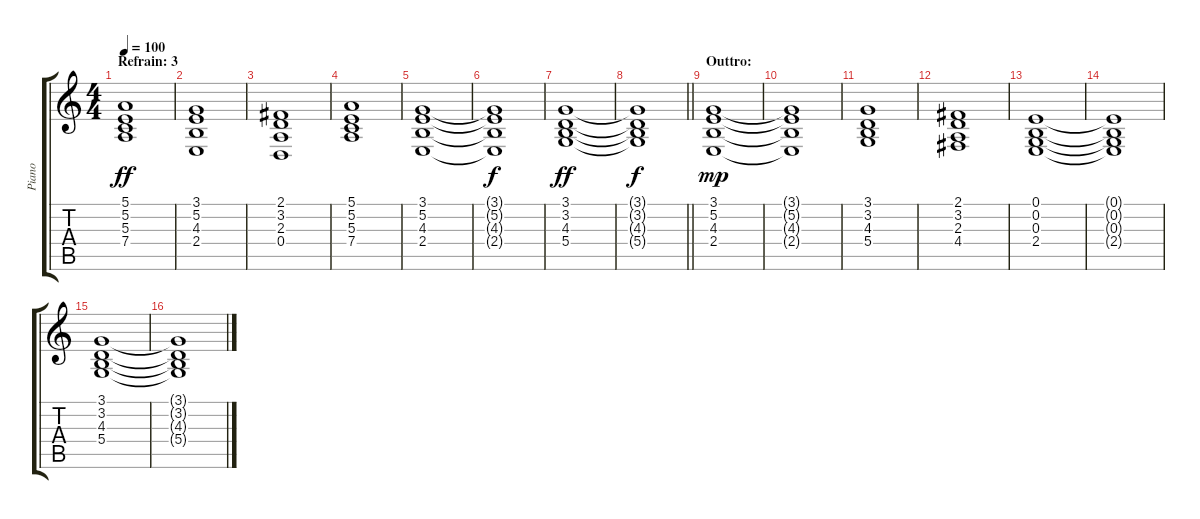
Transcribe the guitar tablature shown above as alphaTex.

\track ("Piano" "Piano") {instrument synthstrings2}
\staff {score tabs}
\tuning (E4 B3 G3 D3 A2 E2) {hide}
\ts (4 4)
\section ("" "Refrain: 3")
\tempo 100
\clef g2
\ks c
(5.1 5.2 5.3 7.4).1{dy ff} |
(3.1 5.2 4.3 2.4).1 |
(2.1 3.2 2.3 0.4).1 |
(5.1 5.2 5.3 7.4).1 |
(3.1 5.2 4.3 2.4).1 |
(3.1{t} 5.2{t} 4.3{t} 2.4{t}).1{dy f} |
(3.1 3.2 4.3 5.4).1{dy ff} |
\barLineRight lightlight
(3.1{t} 3.2{t} 4.3{t} 5.4{t}).1{dy f} |
\section ("" "Outtro:")
(3.1 5.2 4.3 2.4).1{dy mp} |
(3.1{t} 5.2{t} 4.3{t} 2.4{t}).1 |
(3.1 3.2 4.3 5.4).1 |
(2.1 3.2 2.3 4.4).1 |
(0.1 0.2 0.3 2.4).1 |
(0.1{t} 0.2{t} 0.3{t} 2.4{t}).1 |
(3.1 3.2 4.3 5.4).1 |
(3.1{t} 3.2{t} 4.3{t} 5.4{t}).1
